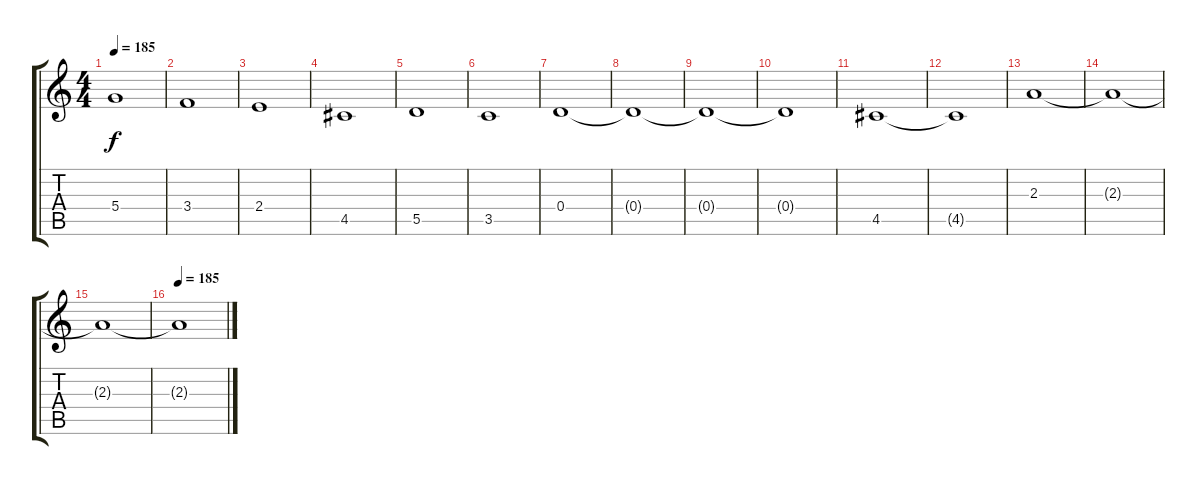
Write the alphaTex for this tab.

\track "" {instrument churchorgan}
\staff {score tabs}
\tuning (E5 B4 G4 D4 A3 E3) {hide}
\ts (4 4)
\tempo 185
\clef g2
\ks c
5.4.1{dy f} |
3.4.1 |
2.4.1 |
4.5.1 |
5.5.1 |
3.5.1 |
0.4.1 |
0.4{t}.1 |
0.4{t}.1 |
0.4{t}.1 |
4.5.1 |
4.5{t}.1 |
2.3.1 |
2.3{t}.1 |
2.3{t}.1 |
\tempo 185
2.3{t}.1
